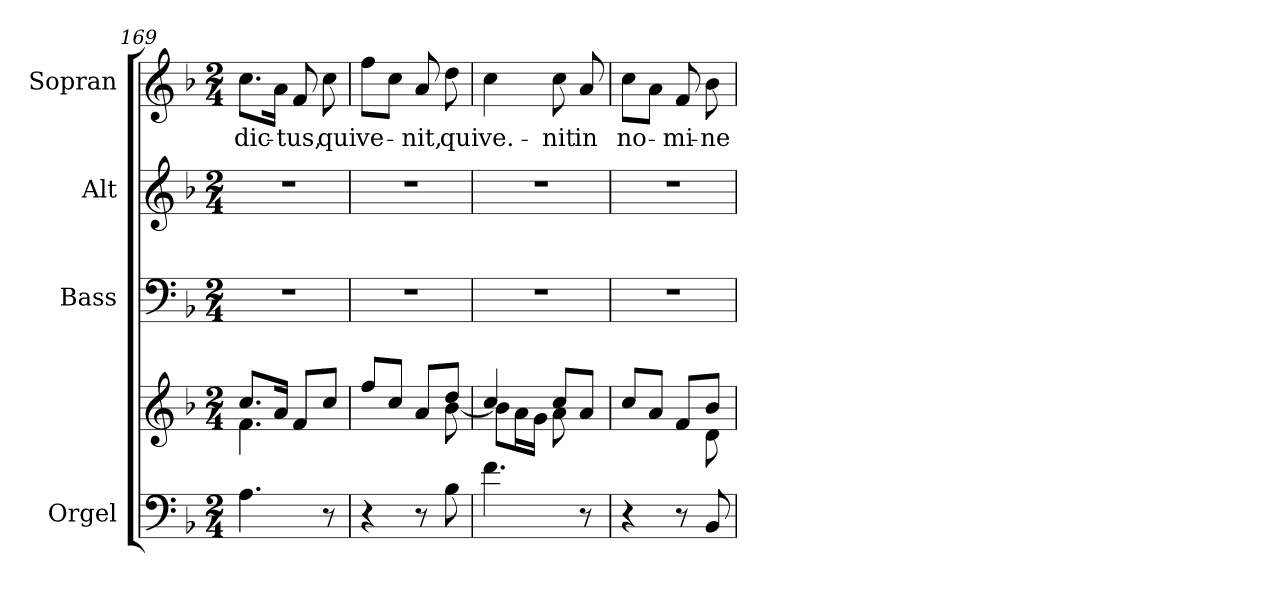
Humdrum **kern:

**kern	**kern	**kern	**kern	**kern	**text
*part4	*part4	*part3	*part2	*part1	*part1
*staff5	*staff4	*staff3	*staff2	*staff1	*staff1
*I"Orgel	*	*I"Bass	*I"Alt	*I"Sopran	*
*I'Org.	*	*I'B.	*I'A.	*I'S.	*
*clefF4	*clefG2	*clefF4	*clefG2	*clefG2	*
*k[b-]	*k[b-]	*k[b-]	*k[b-]	*k[b-]	*
*F:	*F:	*F:	*F:	*F:	*
*M2/4	*M2/4	*M2/4	*M2/4	*M2/4	*
=169	=169	=169	=169	=169	=169
*	*^	*	*	*	*
!	!	!	!	!	!	!LO:LY:b
4.A\	8.cc/L	4.f\	2r	2r	8.cc\L	-dic-
.	16a/Jk	.	.	.	16a\Jk	.
!	!	!	!	!	!	!LO:LY:b
.	8f/L	.	.	.	8f/	-tus,
!	!	!	!	!	!	!LO:LY:b
8r	8cc/J	8ryy	.	.	8cc\	qui
=170	=170	=170	=170	=170	=170	=170
!	!	!	!	!	!	!LO:LY:b
4r	8ff/L	4.ryy	2r	2r	8ff\L	ve-
.	8cc/J	.	.	.	8cc\J	.
!	!	!	!	!	!	!LO:LY:b
8r	8a/L	.	.	.	8a/	-nit,
!	!	!	!	!	!	!LO:LY:b
8B-\	8dd/J	[<8b-\	.	.	8dd\	qui
=171	=171	=171	=171	=171	=171	=171
!	!	!	!	!	!	!LO:LY:b
4.f\	4cc/	8b-\L]	2r	2r	4cc\	ve.-
.	.	16a\L	.	.	.	.
.	.	16g\JJ	.	.	.	.
!	!	!	!	!	!	!LO:LY:b
.	8cc/L	8a\	.	.	8cc\	-nit
!	!	!	!	!	!	!LO:LY:b
8r	8a/J	8ryy	.	.	8a/	in
=172	=172	=172	=172	=172	=172	=172
!	!	!	!	!	!	!LO:LY:b
4r	8cc/L	4.ryy	2r	2r	8cc\L	no-
.	8a/J	.	.	.	8a\J	.
!	!	!	!	!	!	!LO:LY:b
8r	8f/L	.	.	.	8f/	-mi-
!	!	!	!	!	!	!LO:LY:b
8BB-/	8b-/J	8d\	.	.	8b-\	-ne
*	*v	*v	*	*	*	*
=	=	=	=	=	=
*-	*-	*-	*-	*-	*-
